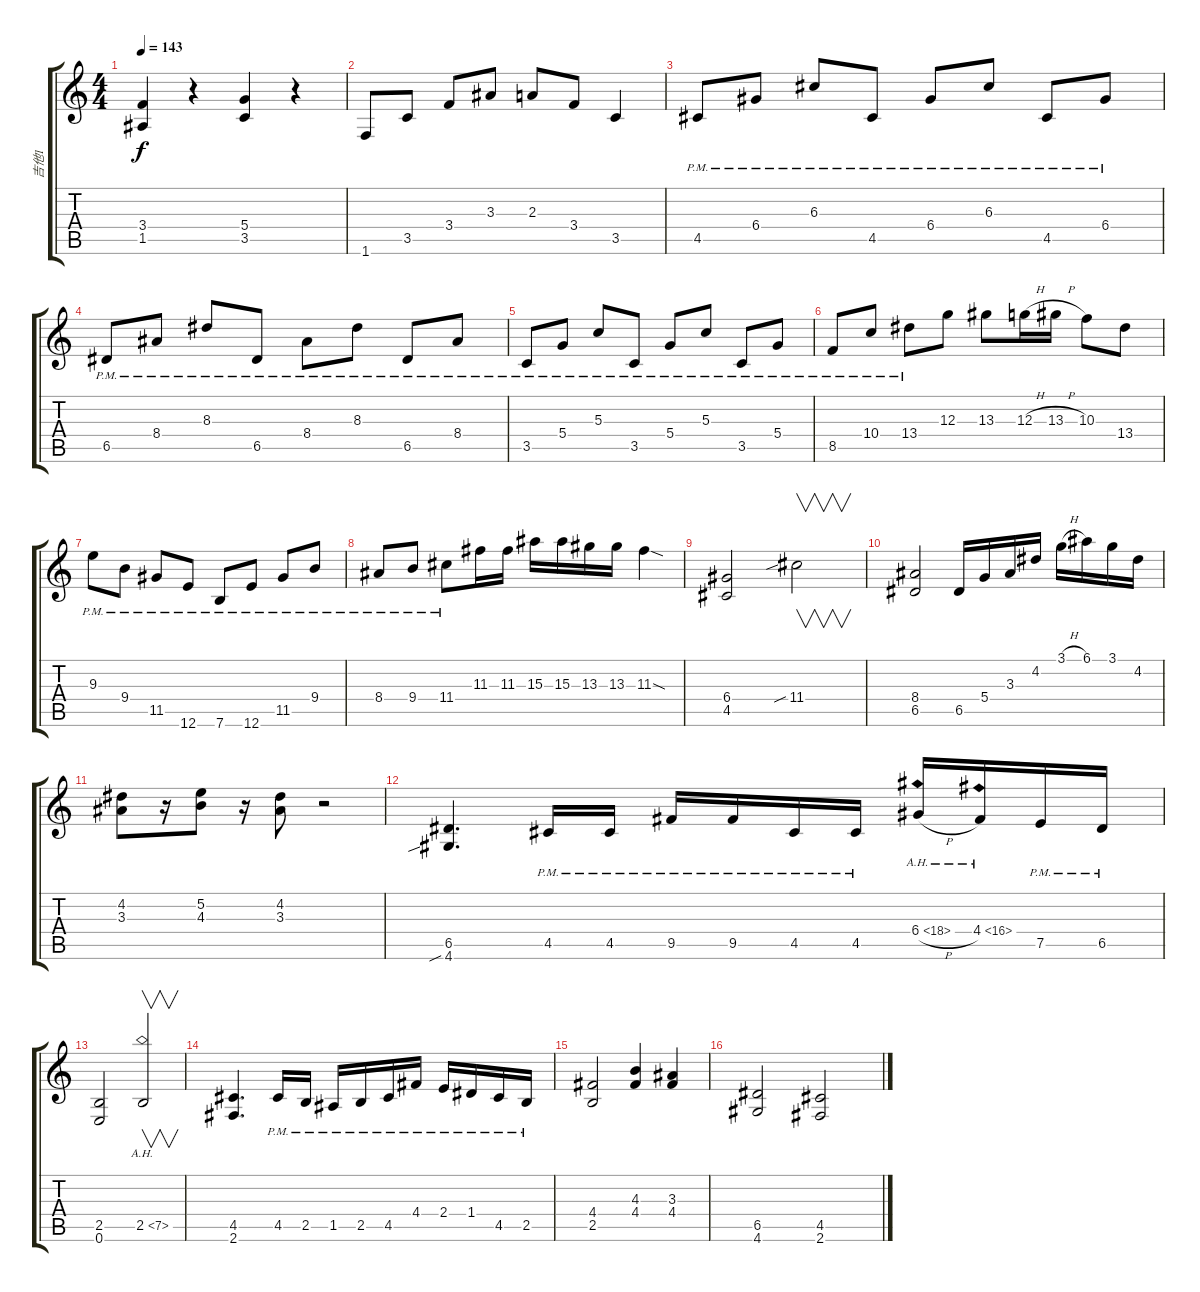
\track ("吉他1" "吉他1") {instrument overdrivenguitar}
\staff {score tabs}
\tuning (E4 B3 G3 D3 A2 E2) {hide}
\ts (4 4)
\tempo 143
\clef g2
\ks c
(3.4 1.5).4{dy f} r.4 (5.4 3.5).4 r.4 |
1.6.8 3.5.8 3.4.8 3.3.8 2.3.8 3.4.8 3.5.4 |
4.5{pm}.8 6.4{pm}.8 6.3{pm}.8 4.5{pm}.8 6.4{pm}.8 6.3{pm}.8 4.5{pm}.8 6.4{pm}.8 |
6.5{pm}.8 8.4{pm}.8 8.3{pm}.8 6.5{pm}.8 8.4{pm}.8 8.3{pm}.8 6.5{pm}.8 8.4{pm}.8 |
3.5{pm}.8 5.4{pm}.8 5.3{pm}.8 3.5{pm}.8 5.4{pm}.8 5.3{pm}.8 3.5{pm}.8 5.4{pm}.8 |
8.5{pm}.8 10.4{pm}.8 13.4{pm}.8 12.3.8 13.3.8 12.3{h}.16 13.3{h}.16 10.3.8 13.4.8 |
9.3{pm}.8 9.4{pm}.8 11.5{pm}.8 12.6{pm}.8 7.6{pm}.8 12.6{pm}.8 11.5{pm}.8 9.4{pm}.8 |
8.4{pm}.8 9.4{pm}.8 11.4{pm}.8 11.3.16 11.3.16 15.3.16 15.3.16 13.3.16 13.3.16 11.3{sod}.4 |
(6.4 4.5).2 11.4{sib}.2{v} |
(8.4 6.5).2 6.5.16 5.4.16 3.3.16 4.2.16 3.1{h}.16 6.1.16 3.1.16 4.2.16 |
(4.2 3.3).8 r.16 (5.2 4.3).8 r.16 (4.2 3.3).8 r.2 |
(6.5 4.6{sib}).4{d} 4.5{pm}.16 4.5{pm}.16 9.5{pm}.16 9.5{pm}.16 4.5{pm}.16 4.5{pm}.16 6.4{ah 12 h}.16 4.4{ah 12}.16 7.5{pm}.16 6.5{pm}.16 |
(2.5 0.6).2 2.5{ah 5}.2{v} |
(4.5 2.6).4{d} 4.5{pm}.16 2.5{pm}.16 1.5{pm}.16 2.5{pm}.16 4.5{pm}.16 4.4{pm}.16 2.4{pm}.16 1.4{pm}.16 4.5{pm}.16 2.5{pm}.16 |
(4.4 2.5).2 (4.3 4.4).4 (3.3 4.4).4 |
(6.5 4.6).2 (4.5 2.6).2
